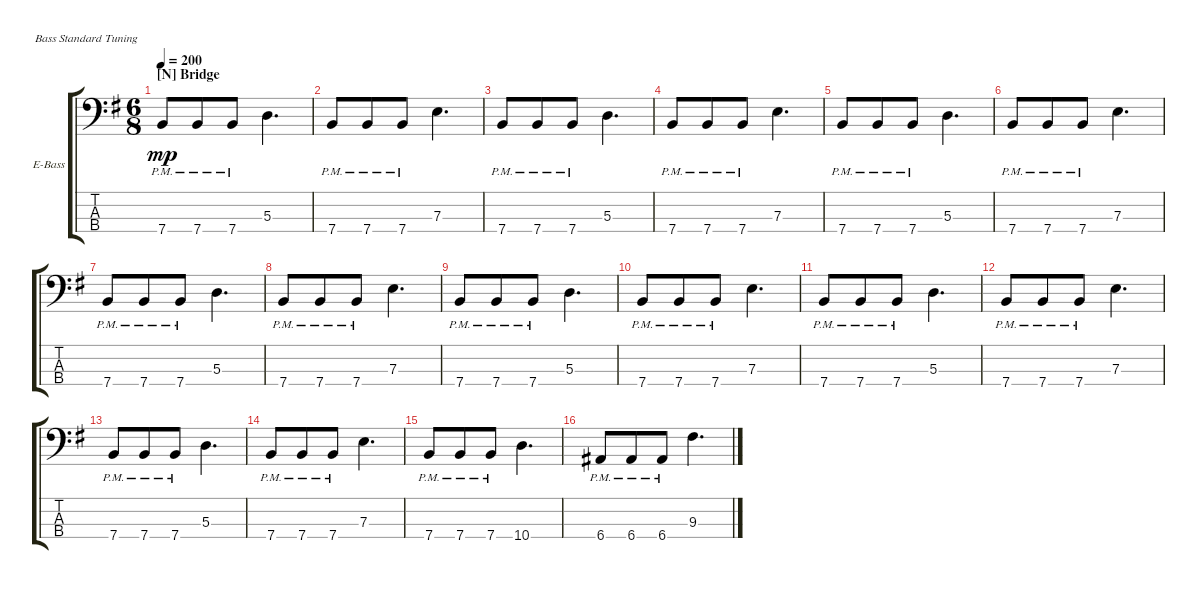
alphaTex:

\bracketExtendMode groupsimilarinstruments
\firstSystemTrackNameOrientation horizontal
\otherSystemsTrackNameOrientation horizontal
\track ("Electric Bass" "E-Bass") {instrument electricbassfinger}
\staff {score tabs}
\tuning (G2 D2 A1 E1)
\ts (6 8)
\section ("N" "Bridge")
\tempo 200
\clef f4
\ks eminor
7.4{pm}.8{dy mp} 7.4{pm}.8 7.4{pm}.8 5.3.4{d} |
7.4{pm}.8 7.4{pm}.8 7.4{pm}.8 7.3.4{d} |
7.4{pm}.8 7.4{pm}.8 7.4{pm}.8 5.3.4{d} |
7.4{pm}.8 7.4{pm}.8 7.4{pm}.8 7.3.4{d} |
7.4{pm}.8 7.4{pm}.8 7.4{pm}.8 5.3.4{d} |
7.4{pm}.8 7.4{pm}.8 7.4{pm}.8 7.3.4{d} |
7.4{pm}.8 7.4{pm}.8 7.4{pm}.8 5.3.4{d} |
7.4{pm}.8 7.4{pm}.8 7.4{pm}.8 7.3.4{d} |
7.4{pm}.8 7.4{pm}.8 7.4{pm}.8 5.3.4{d} |
7.4{pm}.8 7.4{pm}.8 7.4{pm}.8 7.3.4{d} |
7.4{pm}.8 7.4{pm}.8 7.4{pm}.8 5.3.4{d} |
7.4{pm}.8 7.4{pm}.8 7.4{pm}.8 7.3.4{d} |
7.4{pm}.8 7.4{pm}.8 7.4{pm}.8 5.3.4{d} |
7.4{pm}.8 7.4{pm}.8 7.4{pm}.8 7.3.4{d} |
7.4{pm}.8 7.4{pm}.8 7.4{pm}.8 10.4.4{d} |
6.4{pm}.8 6.4{pm}.8 6.4{pm}.8 9.3.4{d}
